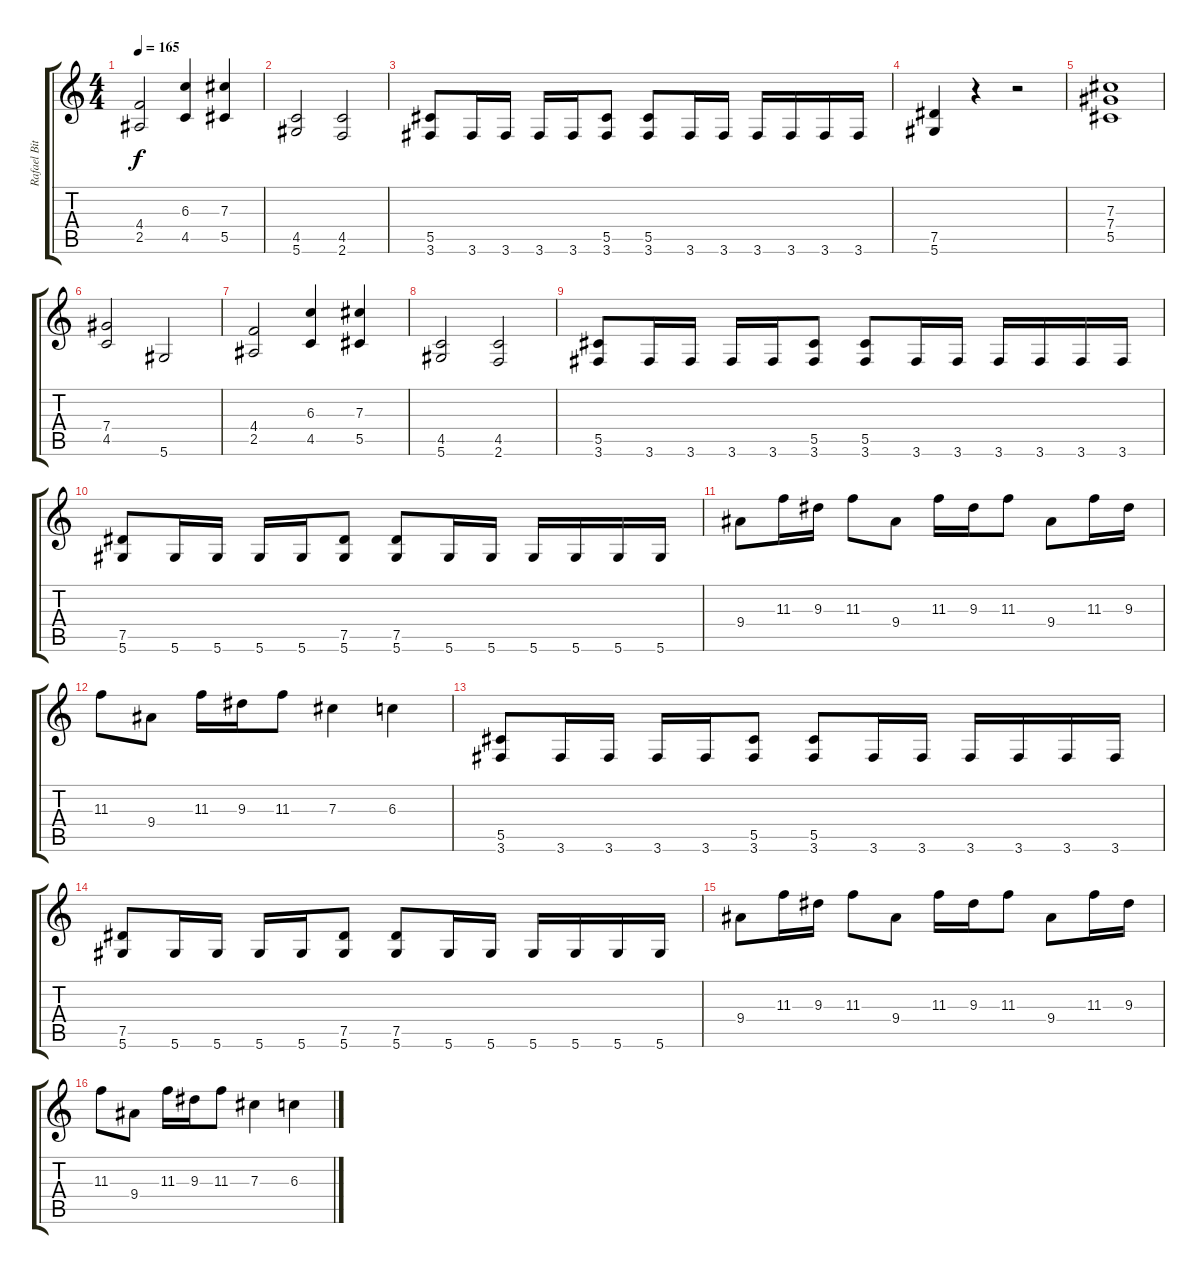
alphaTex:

\track ("Rafael Bittencourt" "Rafael Bit") {instrument distortionguitar}
\staff {score tabs}
\tuning (Eb4 Bb3 Gb3 Db3 Ab2 Eb2) {hide}
\ts (4 4)
\tempo 165
\clef g2
\ks c
(4.4 2.5).2{dy f} (6.3 4.5).4 (7.3 5.5).4 |
(4.5 5.6).2 (4.5 2.6).2 |
(5.5 3.6).8 3.6.16 3.6.16 3.6.16 3.6.16 (5.5 3.6).8 (5.5 3.6).8 3.6.16 3.6.16 3.6.16 3.6.16 3.6.16 3.6.16 |
(7.5 5.6).4 r.4 r.2 |
(7.3 7.4 5.5).1 |
(7.4 4.5).2 5.6.2 |
(4.4 2.5).2 (6.3 4.5).4 (7.3 5.5).4 |
(4.5 5.6).2 (4.5 2.6).2 |
(5.5 3.6).8 3.6.16 3.6.16 3.6.16 3.6.16 (5.5 3.6).8 (5.5 3.6).8 3.6.16 3.6.16 3.6.16 3.6.16 3.6.16 3.6.16 |
(7.5 5.6).8 5.6.16 5.6.16 5.6.16 5.6.16 (7.5 5.6).8 (7.5 5.6).8 5.6.16 5.6.16 5.6.16 5.6.16 5.6.16 5.6.16 |
9.4.8 11.3.16 9.3.16 11.3.8 9.4.8 11.3.16 9.3.16 11.3.8 9.4.8 11.3.16 9.3.16 |
11.3.8 9.4.8 11.3.16 9.3.16 11.3.8 7.3.4 6.3.4 |
(5.5 3.6).8 3.6.16 3.6.16 3.6.16 3.6.16 (5.5 3.6).8 (5.5 3.6).8 3.6.16 3.6.16 3.6.16 3.6.16 3.6.16 3.6.16 |
(7.5 5.6).8 5.6.16 5.6.16 5.6.16 5.6.16 (7.5 5.6).8 (7.5 5.6).8 5.6.16 5.6.16 5.6.16 5.6.16 5.6.16 5.6.16 |
9.4.8 11.3.16 9.3.16 11.3.8 9.4.8 11.3.16 9.3.16 11.3.8 9.4.8 11.3.16 9.3.16 |
11.3.8 9.4.8 11.3.16 9.3.16 11.3.8 7.3.4 6.3.4
